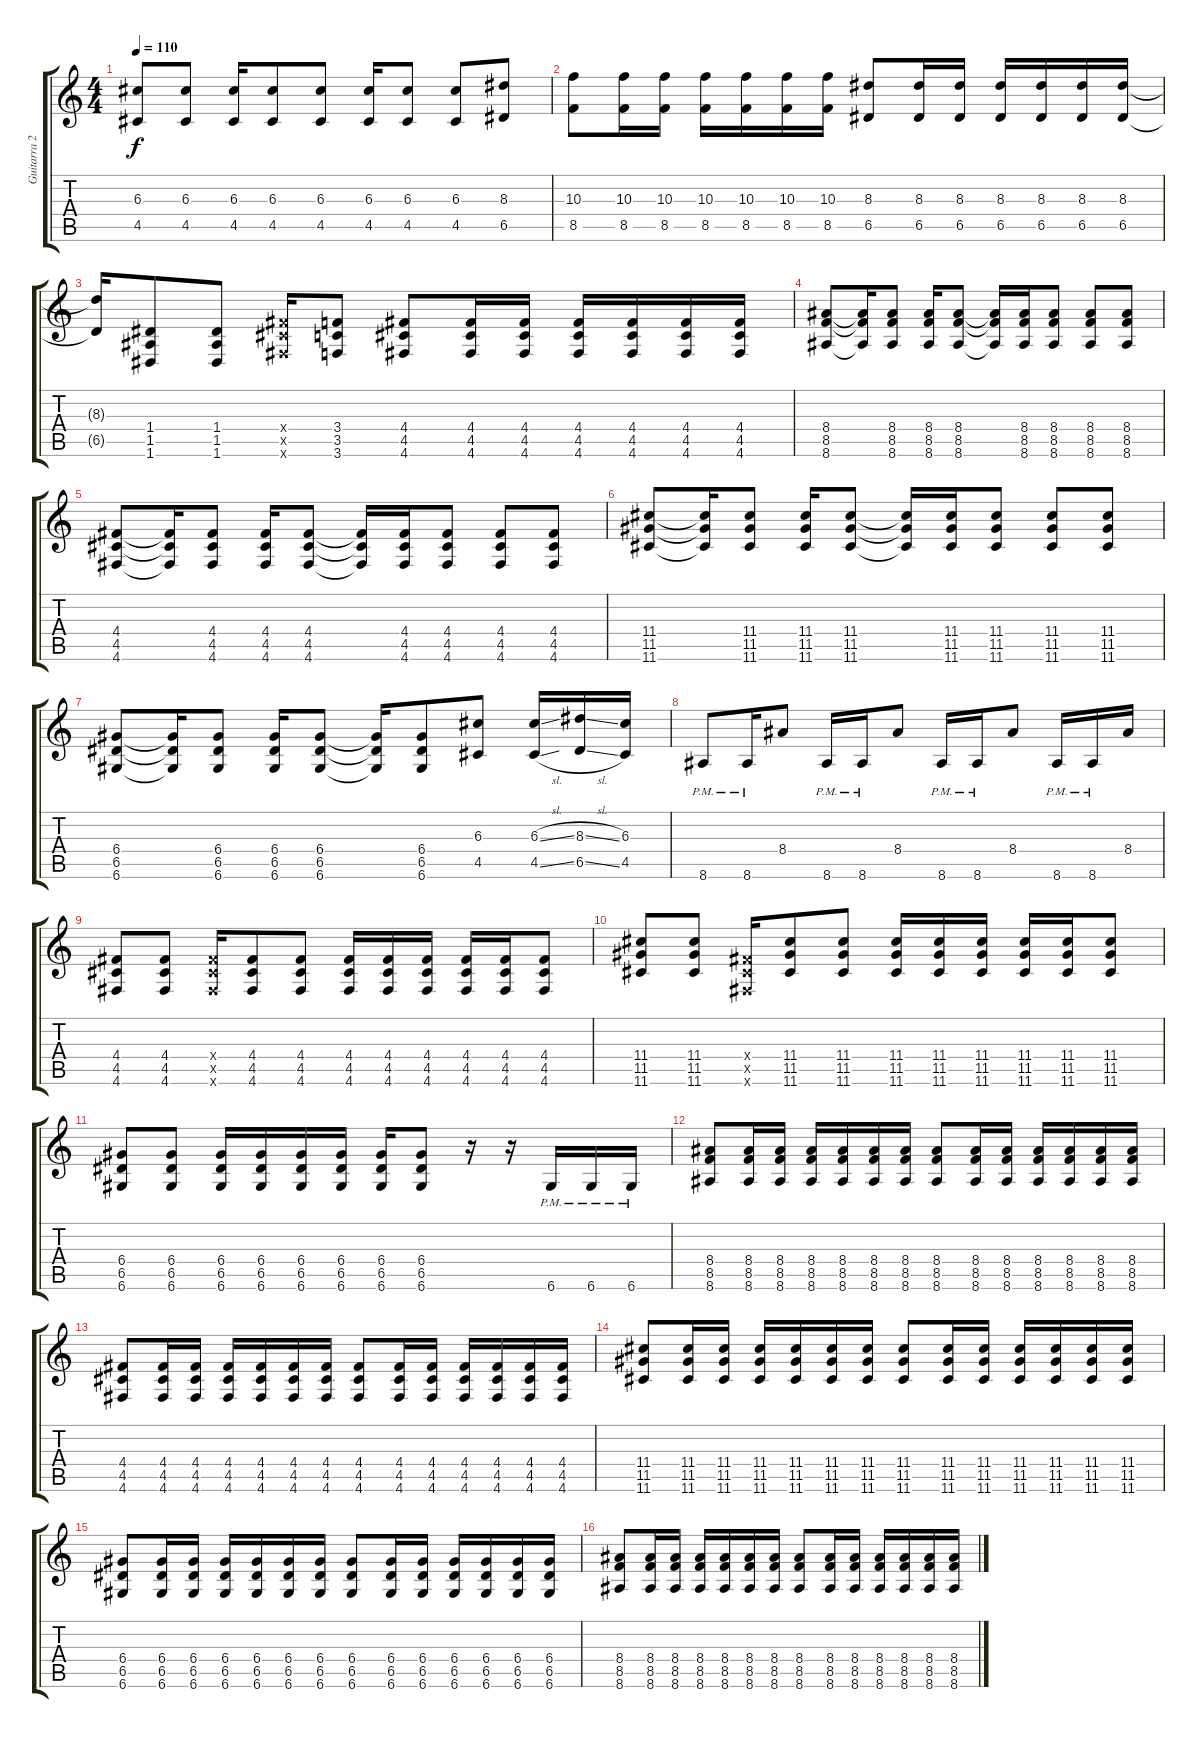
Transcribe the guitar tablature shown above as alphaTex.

\track ("Guitarra 2" "Guitarra 2") {instrument distortionguitar}
\staff {score tabs}
\tuning (E4 B3 G3 D3 A2 D2) {hide}
\ts (4 4)
\tempo 110
\clef g2
\ks c
(6.3 4.5).8{dy f} (6.3 4.5).8 (6.3 4.5).16 (6.3 4.5).8 (6.3 4.5).8 (6.3 4.5).16 (6.3 4.5).8 (6.3 4.5).8 (8.3 6.5).8 |
(10.3 8.5).8 (10.3 8.5).16 (10.3 8.5).16 (10.3 8.5).16 (10.3 8.5).16 (10.3 8.5).16 (10.3 8.5).16 (8.3 6.5).8 (8.3 6.5).16 (8.3 6.5).16 (8.3 6.5).16 (8.3 6.5).16 (8.3 6.5).16 (8.3 6.5).16 |
(8.3{t} 6.5{t}).16 (1.4 1.5 1.6).8 (1.4 1.5 1.6).8 (4.4{x} 4.5{x} 4.6{x}).16 (3.4 3.5 3.6).8 (4.4 4.5 4.6).8 (4.4 4.5 4.6).16 (4.4 4.5 4.6).16 (4.4 4.5 4.6).16 (4.4 4.5 4.6).16 (4.4 4.5 4.6).16 (4.4 4.5 4.6).16 |
(8.4 8.5 8.6).8 (8.4{t} 8.5{t} 8.6{t}).16 (8.4 8.5 8.6).8 (8.4 8.5 8.6).16 (8.4 8.5 8.6).8 (8.4{t} 8.5{t} 8.6{t}).16 (8.4 8.5 8.6).16 (8.4 8.5 8.6).8 (8.4 8.5 8.6).8 (8.4 8.5 8.6).8 |
(4.4 4.5 4.6).8 (4.4{t} 4.5{t} 4.6{t}).16 (4.4 4.5 4.6).8 (4.4 4.5 4.6).16 (4.4 4.5 4.6).8 (4.4{t} 4.5{t} 4.6{t}).16 (4.4 4.5 4.6).16 (4.4 4.5 4.6).8 (4.4 4.5 4.6).8 (4.4 4.5 4.6).8 |
(11.4 11.5 11.6).8 (11.4{t} 11.5{t} 11.6{t}).16 (11.4 11.5 11.6).8 (11.4 11.5 11.6).16 (11.4 11.5 11.6).8 (11.4{t} 11.5{t} 11.6{t}).16 (11.4 11.5 11.6).16 (11.4 11.5 11.6).8 (11.4 11.5 11.6).8 (11.4 11.5 11.6).8 |
(6.4 6.5 6.6).8 (6.4{t} 6.5{t} 6.6{t}).16 (6.4 6.5 6.6).8 (6.4 6.5 6.6).16 (6.4 6.5 6.6).8 (6.4{t} 6.5{t} 6.6{t}).16 (6.4 6.5 6.6).8 (6.3 4.5).8 (6.3{sl} 4.5{sl}).16 (8.3{sl} 6.5{sl}).16 (6.3 4.5).16 |
8.6{pm}.8 8.6{pm}.16 8.4.8 8.6{pm}.16 8.6{pm}.16 8.4.8 8.6{pm}.16 8.6{pm}.16 8.4.8 8.6{pm}.16 8.6{pm}.16 8.4.16 |
(4.4 4.5 4.6).8 (4.4 4.5 4.6).8 (4.4{x} 4.5{x} 4.6{x}).16 (4.4 4.5 4.6).8 (4.4 4.5 4.6).8 (4.4 4.5 4.6).16 (4.4 4.5 4.6).16 (4.4 4.5 4.6).16 (4.4 4.5 4.6).16 (4.4 4.5 4.6).16 (4.4 4.5 4.6).8 |
(11.4 11.5 11.6).8 (11.4 11.5 11.6).8 (4.4{x} 4.5{x} 4.6{x}).16 (11.4 11.5 11.6).8 (11.4 11.5 11.6).8 (11.4 11.5 11.6).16 (11.4 11.5 11.6).16 (11.4 11.5 11.6).16 (11.4 11.5 11.6).16 (11.4 11.5 11.6).16 (11.4 11.5 11.6).8 |
(6.4 6.5 6.6).8 (6.4 6.5 6.6).8 (6.4 6.5 6.6).16 (6.4 6.5 6.6).16 (6.4 6.5 6.6).16 (6.4 6.5 6.6).16 (6.4 6.5 6.6).16 (6.4 6.5 6.6).8 r.16 r.16 6.6{pm}.16 6.6{pm}.16 6.6{pm}.16 |
(8.4 8.5 8.6).8 (8.4 8.5 8.6).16 (8.4 8.5 8.6).16 (8.4 8.5 8.6).16 (8.4 8.5 8.6).16 (8.4 8.5 8.6).16 (8.4 8.5 8.6).16 (8.4 8.5 8.6).8 (8.4 8.5 8.6).16 (8.4 8.5 8.6).16 (8.4 8.5 8.6).16 (8.4 8.5 8.6).16 (8.4 8.5 8.6).16 (8.4 8.5 8.6).16 |
(4.4 4.5 4.6).8 (4.4 4.5 4.6).16 (4.4 4.5 4.6).16 (4.4 4.5 4.6).16 (4.4 4.5 4.6).16 (4.4 4.5 4.6).16 (4.4 4.5 4.6).16 (4.4 4.5 4.6).8 (4.4 4.5 4.6).16 (4.4 4.5 4.6).16 (4.4 4.5 4.6).16 (4.4 4.5 4.6).16 (4.4 4.5 4.6).16 (4.4 4.5 4.6).16 |
(11.4 11.5 11.6).8 (11.4 11.5 11.6).16 (11.4 11.5 11.6).16 (11.4 11.5 11.6).16 (11.4 11.5 11.6).16 (11.4 11.5 11.6).16 (11.4 11.5 11.6).16 (11.4 11.5 11.6).8 (11.4 11.5 11.6).16 (11.4 11.5 11.6).16 (11.4 11.5 11.6).16 (11.4 11.5 11.6).16 (11.4 11.5 11.6).16 (11.4 11.5 11.6).16 |
(6.4 6.5 6.6).8 (6.4 6.5 6.6).16 (6.4 6.5 6.6).16 (6.4 6.5 6.6).16 (6.4 6.5 6.6).16 (6.4 6.5 6.6).16 (6.4 6.5 6.6).16 (6.4 6.5 6.6).8 (6.4 6.5 6.6).16 (6.4 6.5 6.6).16 (6.4 6.5 6.6).16 (6.4 6.5 6.6).16 (6.4 6.5 6.6).16 (6.4 6.5 6.6).16 |
(8.4 8.5 8.6).8 (8.4 8.5 8.6).16 (8.4 8.5 8.6).16 (8.4 8.5 8.6).16 (8.4 8.5 8.6).16 (8.4 8.5 8.6).16 (8.4 8.5 8.6).16 (8.4 8.5 8.6).8 (8.4 8.5 8.6).16 (8.4 8.5 8.6).16 (8.4 8.5 8.6).16 (8.4 8.5 8.6).16 (8.4 8.5 8.6).16 (8.4 8.5 8.6).16
